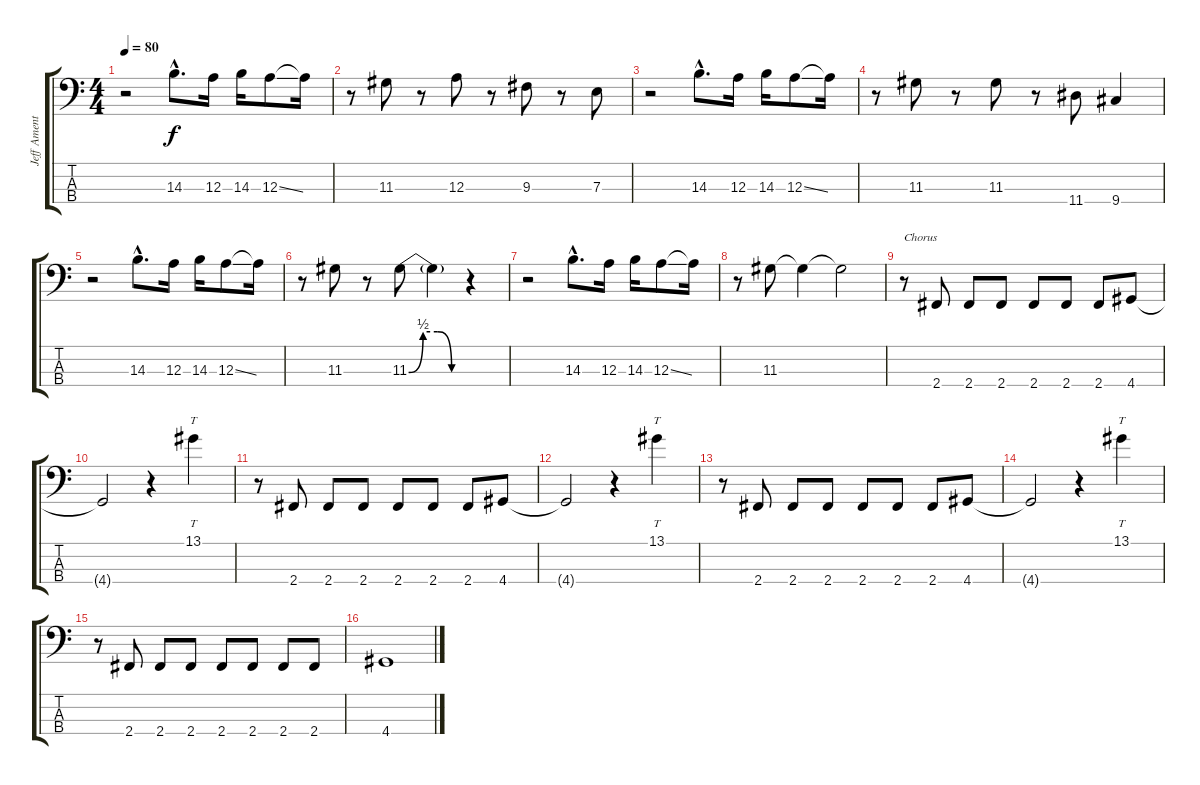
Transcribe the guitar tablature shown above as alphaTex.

\track ("Jeff Ament" "Jeff Ament") {instrument electricbassfinger}
\staff {score tabs}
\tuning (G2 D2 A1 E1) {hide}
\ts (4 4)
\tempo 80
\clef f4
\ks c
r.2{dy f} 14.3{hac}.8{d} 12.3.16 14.3.16 12.3{ss}.8 12.3{t}.16 |
r.8 11.3.8 r.8 12.3.8 r.8 9.3.8 r.8 7.3.8 |
r.2 14.3{hac}.8{d} 12.3.16 14.3.16 12.3{ss}.8 12.3{t}.16 |
r.8 11.3.8 r.8 11.3.8 r.8 11.4.8 9.4.4 |
r.2 14.3{hac}.8{d} 12.3.16 14.3.16 12.3{ss}.8 12.3{t}.16 |
r.8 11.3.8 r.8 11.3{be (custom 0 0 15 2 30 2 45 0 60 0)}.8 11.3{t}.4 r.4 |
r.2 14.3{hac}.8{d} 12.3.16 14.3.16 12.3{ss}.8 12.3{t}.16 |
r.8 11.3.8 11.3{t}.4 11.3{t}.2 |
r.8{txt "Chorus"} 2.4.8 2.4.8 2.4.8 2.4.8 2.4.8 2.4.8 4.4.8 |
4.4{t}.2 r.4 13.1.4{tt} |
r.8 2.4.8 2.4.8 2.4.8 2.4.8 2.4.8 2.4.8 4.4.8 |
4.4{t}.2 r.4 13.1.4{tt} |
r.8 2.4.8 2.4.8 2.4.8 2.4.8 2.4.8 2.4.8 4.4.8 |
4.4{t}.2 r.4 13.1.4{tt} |
r.8 2.4.8 2.4.8 2.4.8 2.4.8 2.4.8 2.4.8 2.4.8 |
4.4.1
